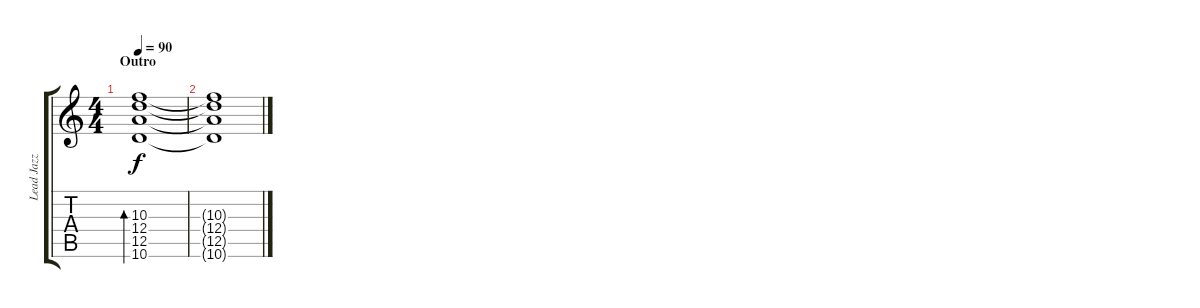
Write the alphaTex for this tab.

\track ("Lead Jazz" "Lead Jazz") {instrument electricguitarjazz}
\staff {score tabs}
\tuning (E4 B3 G3 D3 A2 E2) {hide}
\ts (4 4)
\section ("" "Outro")
\tempo 90
\clef g2
\ks c
(10.3 12.4 12.5 10.6).1{bd 480 dy f} |
(10.3{t} 12.4{t} 12.5{t} 10.6{t}).1
